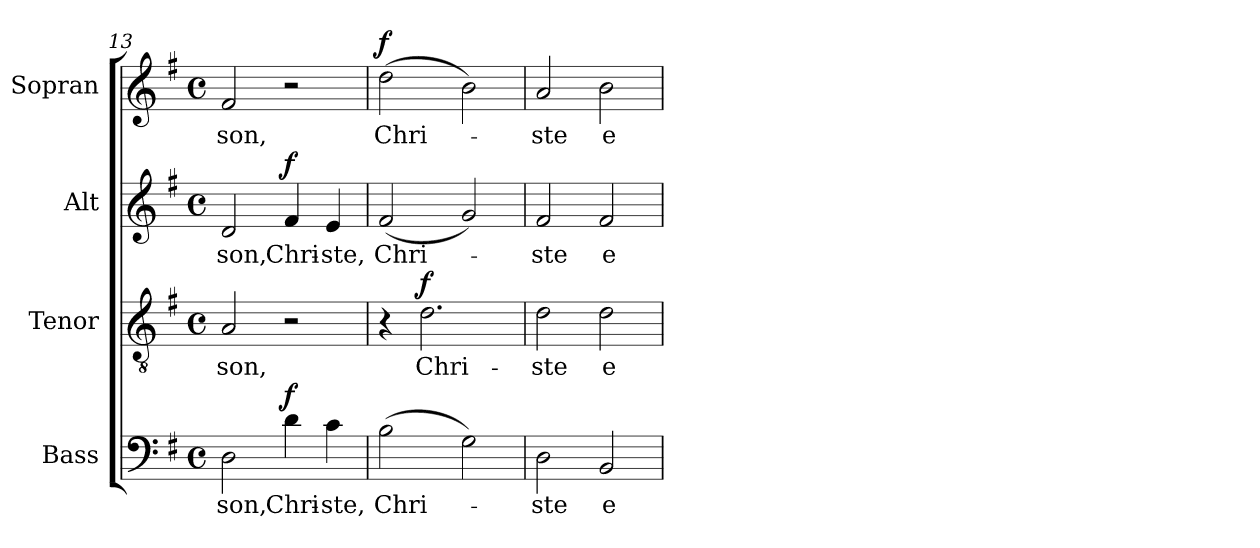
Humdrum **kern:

**kern	**text	**dynam	**kern	**text	**dynam	**kern	**text	**dynam	**kern	**text	**dynam
*part4	*part4	*part4	*part3	*part3	*part3	*part2	*part2	*part2	*part1	*part1	*part1
*staff4	*staff4	*staff4	*staff3	*staff3	*staff3	*staff2	*staff2	*staff2	*staff1	*staff1	*staff1
*I"Bass	*	*	*I"Tenor	*	*	*I"Alt	*	*	*I"Sopran	*	*
*I'B.	*	*	*I'T.	*	*	*I'A.	*	*	*I'S.	*	*
*clefF4	*	*	*clefGv2	*	*	*clefG2	*	*	*clefG2	*	*
*k[f#]	*	*	*k[f#]	*	*	*k[f#]	*	*	*k[f#]	*	*
*G:	*	*	*G:	*	*	*G:	*	*	*G:	*	*
*M4/4	*	*	*M4/4	*	*	*M4/4	*	*	*M4/4	*	*
*met(c)	*	*	*met(c)	*	*	*met(c)	*	*	*met(c)	*	*
=13	=13	=13	=13	=13	=13	=13	=13	=13	=13	=13	=13
!	!LO:LY:b	!	!	!LO:LY:b	!	!	!LO:LY:b	!	!	!LO:LY:b	!
2D\	-son,	.	2A/	-son,	.	2d/	-son,	.	2f#/	-son,	.
!	!LO:LY:b	!LO:DY:a	!	!	!	!	!LO:LY:b	!LO:DY:a	!	!	!
4d\	Chri-	f	2r	.	.	4f#/	Chri-	f	2r	.	.
!	!LO:LY:b	!	!	!	!	!	!LO:LY:b	!	!	!	!
4c\	-ste,	.	.	.	.	4e/	-ste,	.	.	.	.
=14	=14	=14	=14	=14	=14	=14	=14	=14	=14	=14	=14
!	!LO:LY:b	!	!	!	!	!	!LO:LY:b	!	!	!LO:LY:b	!LO:DY:a
(>2B\	Chri-	.	4r	.	.	(<2f#/	Chri-	.	(>2dd\	Chri-	f
!	!	!	!	!LO:LY:b	!LO:DY:a	!	!	!	!	!	!
.	.	.	2.d\	Chri-	f	.	.	.	.	.	.
2G\)	.	.	.	.	.	2g/)	.	.	2b\)	.	.
!!LO:LB:g=z
=15	=15	=15	=15	=15	=15	=15	=15	=15	=15	=15	=15
!	!LO:LY:b	!	!	!LO:LY:b	!	!	!LO:LY:b	!	!	!LO:LY:b	!
2D\	-ste	.	2d\	-ste	.	2f#/	-ste	.	2a/	-ste	.
!	!LO:LY:b	!	!	!LO:LY:b	!	!	!LO:LY:b	!	!	!LO:LY:b	!
2BB/	e-	.	2d\	e-	.	2f#/	e-	.	2b\	e-	.
=	=	=	=	=	=	=	=	=	=	=	=
*-	*-	*-	*-	*-	*-	*-	*-	*-	*-	*-	*-
